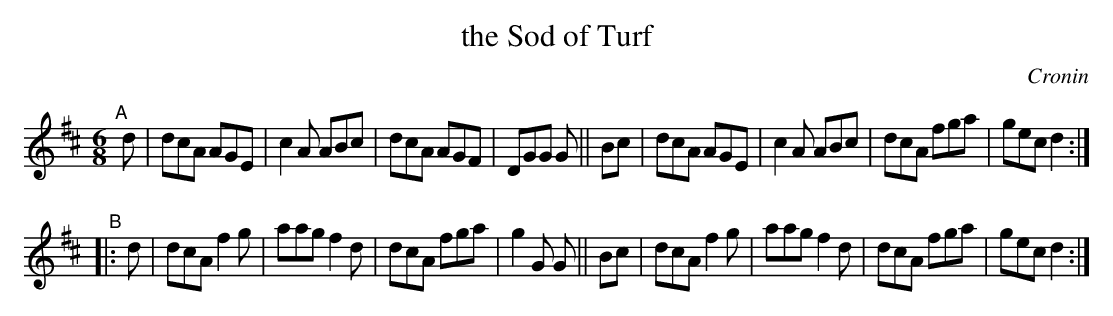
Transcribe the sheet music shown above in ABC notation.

X:1
T: the Sod of Turf
O: Cronin
M: 6/8
L: 1/8
K: D
"^A"\
[|] d | dcA AGE | c2A ABc | dcA AGF | DGG G \
|| Bc | dcA AGE | c2A ABc | dcA fga | gec d2 :|
"^B"\
|:  d | dcA f2g | aag f2d | dcA fga | g2G G \
|| Bc | dcA f2g | aag f2d | dcA fga | gec d2 :|
